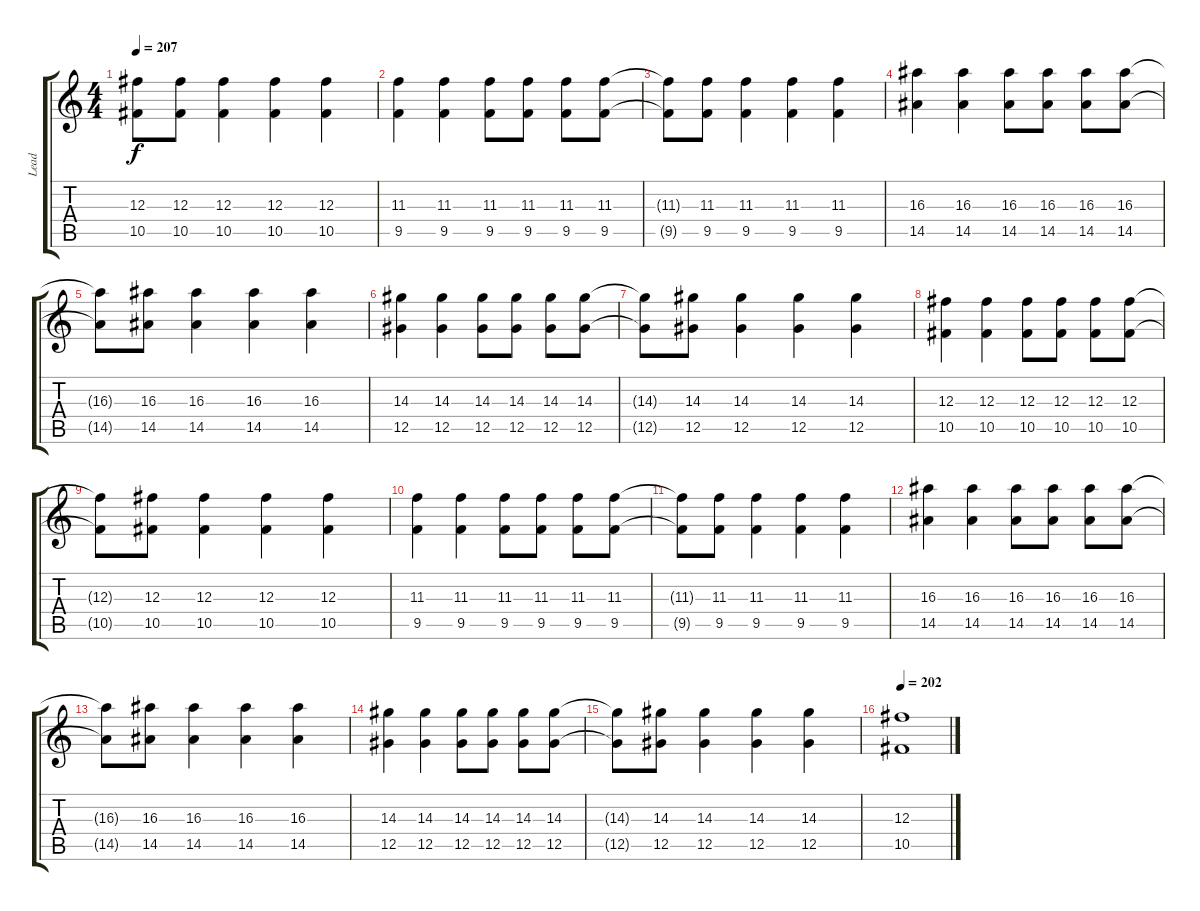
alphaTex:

\track ("Lead" "Lead") {instrument distortionguitar}
\staff {score tabs}
\tuning (Eb4 Bb3 Gb3 Db3 Ab2 Eb2) {hide}
\ts (4 4)
\tempo 207
\clef g2
\ks c
(12.3{t} 10.5{t}).8{dy f} (12.3 10.5).8 (12.3 10.5).4 (12.3 10.5).4 (12.3 10.5).4 |
(11.3 9.5).4{instrument overdrivenguitar} (11.3 9.5).4 (11.3 9.5).8 (11.3 9.5).8 (11.3 9.5).8 (11.3 9.5).8 |
(11.3{t} 9.5{t}).8 (11.3 9.5).8 (11.3 9.5).4 (11.3 9.5).4 (11.3 9.5).4 |
(16.3 14.5).4{instrument overdrivenguitar} (16.3 14.5).4 (16.3 14.5).8 (16.3 14.5).8 (16.3 14.5).8 (16.3 14.5).8 |
(16.3{t} 14.5{t}).8 (16.3 14.5).8 (16.3 14.5).4 (16.3 14.5).4 (16.3 14.5).4 |
(14.3 12.5).4{instrument overdrivenguitar} (14.3 12.5).4 (14.3 12.5).8 (14.3 12.5).8 (14.3 12.5).8 (14.3 12.5).8 |
(14.3{t} 12.5{t}).8 (14.3 12.5).8 (14.3 12.5).4 (14.3 12.5).4 (14.3 12.5).4 |
(12.3 10.5).4{instrument overdrivenguitar} (12.3 10.5).4 (12.3 10.5).8 (12.3 10.5).8 (12.3 10.5).8 (12.3 10.5).8 |
(12.3{t} 10.5{t}).8 (12.3 10.5).8 (12.3 10.5).4 (12.3 10.5).4 (12.3 10.5).4 |
(11.3 9.5).4{instrument overdrivenguitar} (11.3 9.5).4 (11.3 9.5).8 (11.3 9.5).8 (11.3 9.5).8 (11.3 9.5).8 |
(11.3{t} 9.5{t}).8 (11.3 9.5).8 (11.3 9.5).4 (11.3 9.5).4 (11.3 9.5).4 |
(16.3 14.5).4{instrument overdrivenguitar} (16.3 14.5).4 (16.3 14.5).8 (16.3 14.5).8 (16.3 14.5).8 (16.3 14.5).8 |
(16.3{t} 14.5{t}).8 (16.3 14.5).8 (16.3 14.5).4 (16.3 14.5).4 (16.3 14.5).4 |
(14.3 12.5).4{instrument overdrivenguitar} (14.3 12.5).4 (14.3 12.5).8 (14.3 12.5).8 (14.3 12.5).8 (14.3 12.5).8 |
(14.3{t} 12.5{t}).8 (14.3 12.5).8 (14.3 12.5).4 (14.3 12.5).4 (14.3 12.5).4 |
\tempo 202
(12.3 10.5).1
